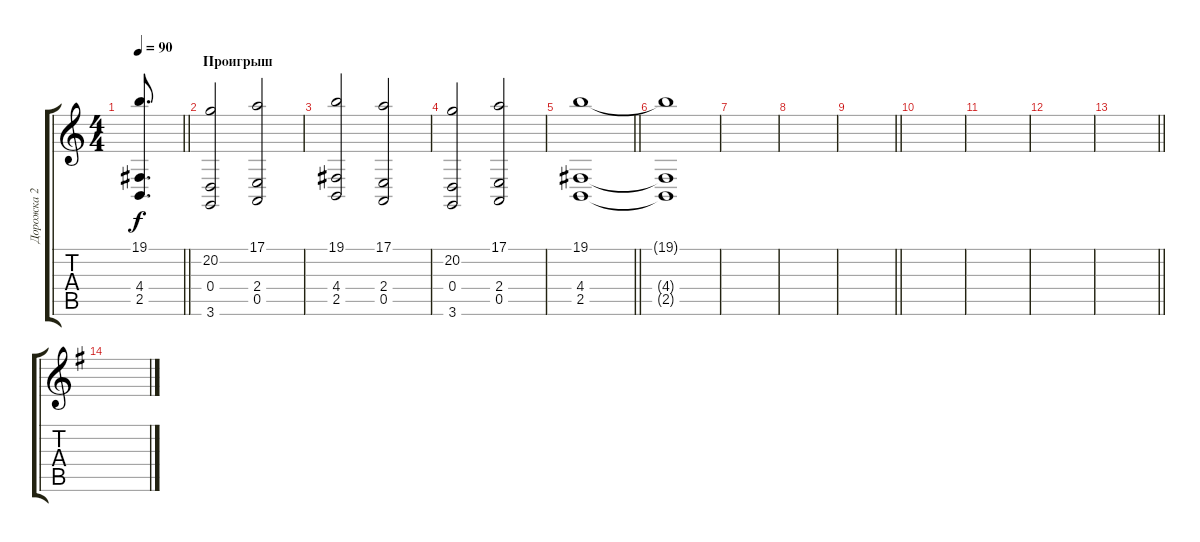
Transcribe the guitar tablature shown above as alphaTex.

\track ("Дорожка 2" "Дорожка 2") {instrument pad2warm}
\staff {score tabs}
\tuning (E4 B3 G3 D3 A2 E2) {hide}
\ts (4 4)
\tempo 90
\clef g2
\barLineRight lightlight
\ks c
(19.1 4.4 2.5).8{d dy f} |
\section ("" "Проигрыш")
(20.2 0.4 3.6).2 (17.1 2.4 0.5).2 |
(19.1 4.4 2.5).2 (17.1 2.4 0.5).2 |
(20.2 0.4 3.6).2 (17.1 2.4 0.5).2 |
\barLineRight lightlight
(19.1 4.4 2.5).1{volume 0} |
(19.1{t} 4.4{t} 2.5{t}).1 |
|
|
\barLineRight lightlight
|
|
|
|
\barLineRight lightlight
|
\ks eminor
